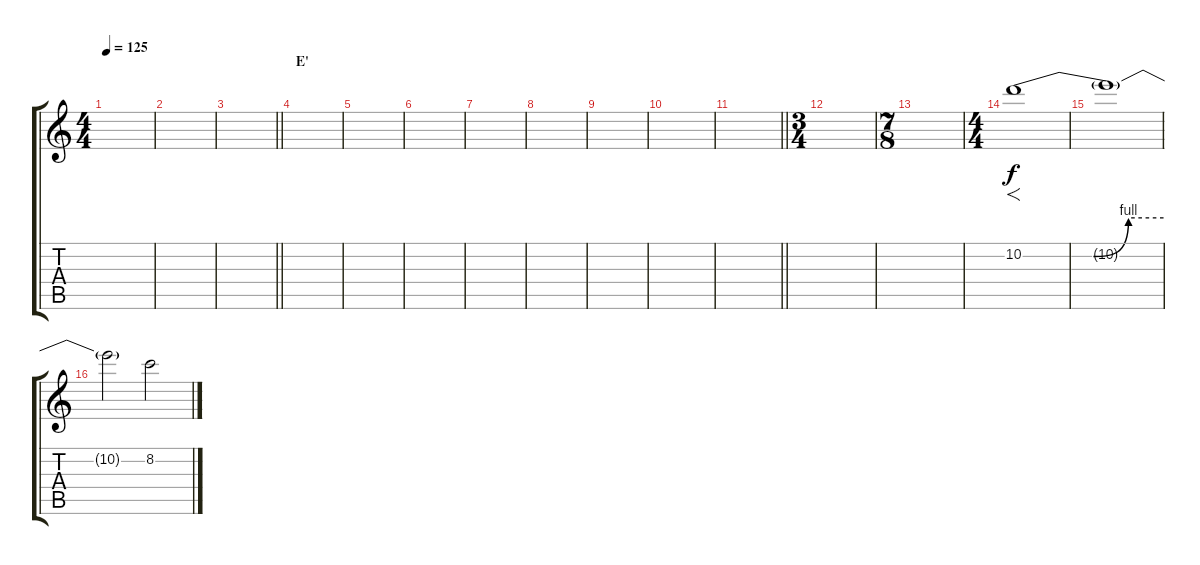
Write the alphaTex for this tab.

\track "" {instrument electricguitarmuted}
\staff {score tabs}
\tuning (G4 E4 A3 D3 G2 C2) {hide}
\ts (4 4)
\tempo 125
\clef g2
\ks c
|
|
\barLineRight lightlight
|
\section ("" "E'")
|
|
|
|
|
|
|
\barLineRight lightlight
|
\ts (3 4)
|
\ts (7 8)
|
\ts (4 4)
10.2{be (custom 0 0 15 0 30 0 45 4 60 4)}.1{f} |
10.2{t}.1 |
10.2{t}.2 8.2.2
